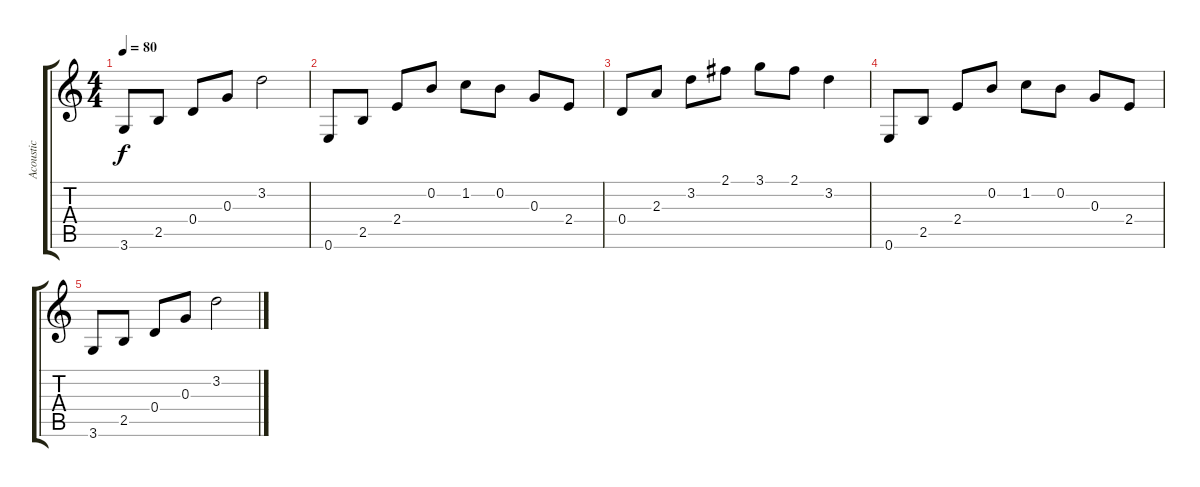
\track ("Acoustic" "Acoustic") {instrument electricguitarclean}
\staff {score tabs}
\tuning (E4 B3 G3 D3 A2 E2) {hide}
\ts (4 4)
\tempo 80
\clef g2
\ks c
3.6.8{dy f} 2.5.8 0.4.8 0.3.8 3.2.2 |
0.6.8 2.5.8 2.4.8 0.2.8 1.2.8 0.2.8 0.3.8 2.4.8 |
0.4.8 2.3.8 3.2.8 2.1.8 3.1.8 2.1.8 3.2.4 |
0.6.8 2.5.8 2.4.8 0.2.8 1.2.8 0.2.8 0.3.8 2.4.8 |
3.6.8 2.5.8 0.4.8 0.3.8 3.2.2
